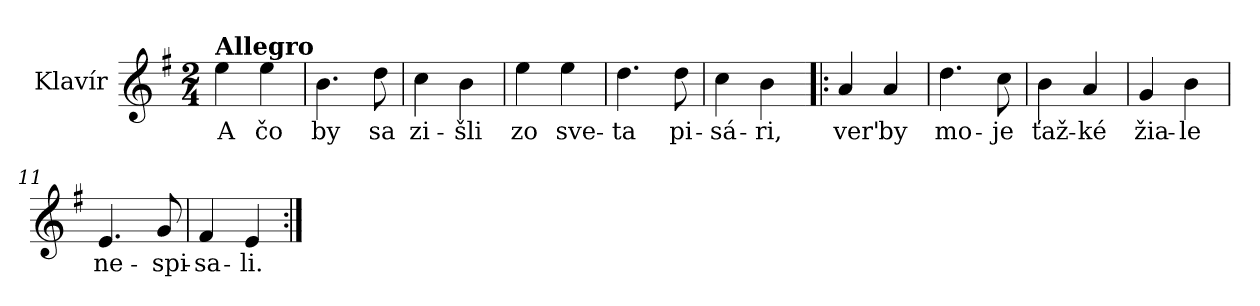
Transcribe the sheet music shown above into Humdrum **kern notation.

**kern	**text
*part1	*part1
*staff1	*staff1
*I"Klavír	*
*I'Kl.	*
*clefG2	*
*k[f#]	*
*M2/4	*
=1	=1
!LO:TX:a:B:t=Allegro	!
!	!LO:LY:b
4ee\	A
!	!LO:LY:b
4ee\	čo
=2	=2
!	!LO:LY:b
4.b\	by
!	!LO:LY:b
8dd\	sa
=3	=3
!	!LO:LY:b
4cc\	zi-
!	!LO:LY:b
4b\	-šli
=4	=4
!	!LO:LY:b
4ee\	zo
!	!LO:LY:b
4ee\	sve-
=5	=5
!	!LO:LY:b
4.dd\	-ta
!	!LO:LY:b
8dd\	pi-
=6	=6
!	!LO:LY:b
4cc\	-sá-
!	!LO:LY:b
4b\	-ri,
!!LO:LB:g=z
=7!|:	=7!|:
!	!LO:LY:b
4a/	ver'
!	!LO:LY:b
4a/	by
=8	=8
!	!LO:LY:b
4.dd\	mo-
!	!LO:LY:b
8cc\	-je
=9	=9
!	!LO:LY:b
4b\	ťaž-
!	!LO:LY:b
4a/	-ké
=10	=10
!	!LO:LY:b
4g/	žia-
!	!LO:LY:b
4b\	-le
=11	=11
!	!LO:LY:b
4.e/	ne-
!	!LO:LY:b
8g/	-spi-
=12	=12
!	!LO:LY:b
4f#/	-sa-
!	!LO:LY:b
4e/	-li.
=:|!	=:|!
*-	*-
